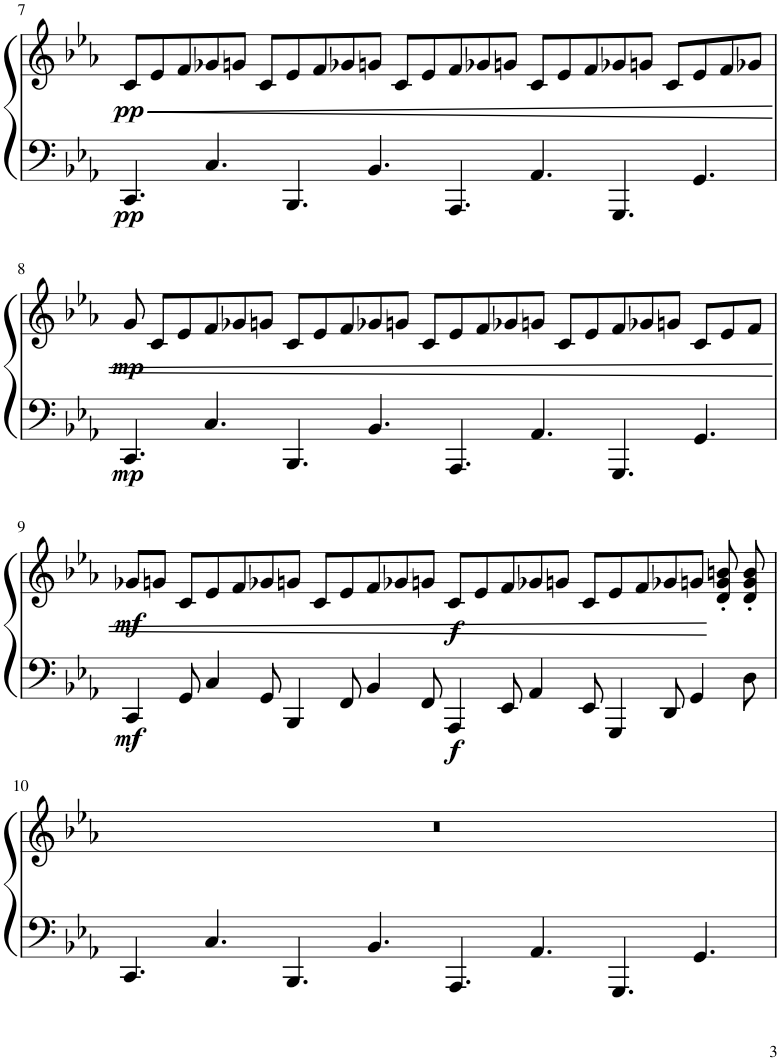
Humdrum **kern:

**kern	**kern	**dynam
*part1	*part1	*part1
*staff2	*staff1	*staff1/2
*I"Piano	*	*
*I'Pno.	*	*
!!LO:PB:g=z
*clefF4	*clefG2	*
*k[b-e-a-]	*k[b-e-a-]	*
*M12/4	*M12/4	*
=7	=7	=7
!	!	!LO:HP:b
!	!	!LO:DY:n=1:b=2
!	!	!LO:DY:n=2:b
4.CC/	8c/L	< pp pp
.	8e-/	.
.	8f/	.
4.C/	8g-X/	.
.	8gn/J	.
.	8c/L	.
4.BBB-/	8e-/	.
.	8f/	.
.	8g-X/	.
4.BB-/	8gn/J	.
.	8c/L	.
.	8e-/	.
4.AAA-/	8f/	.
.	8g-X/	.
.	8gn/J	.
4.AA-/	8c/L	.
.	8e-/	.
.	8f/	.
4.GGG/	8g-X/	.
.	8gn/J	.
.	8c/L	.
4.GG/	8e-/	.
.	8f/	.
.	8g-X/J	.
!!LO:LB:g=z
=8	=8	=8
!	!	!LO:DY:b=2
!	!	!LO:DY:n=1:b
4.CC/	8g/	mp mp
.	8c/L	.
.	8e-/	.
4.C/	8f/	.
.	8g-X/	.
.	8gn/J	.
4.BBB-/	8c/L	.
.	8e-/	.
.	8f/	.
4.BB-/	8g-X/	.
.	8gn/J	.
.	8c/L	.
4.AAA-/	8e-/	.
.	8f/	.
.	8g-X/	.
4.AA-/	8gn/J	.
.	8c/L	.
.	8e-/	.
4.GGG/	8f/	.
.	8g-X/	.
.	8gn/J	.
4.GG/	8c/L	.
.	8e-/	.
.	8f/J	.
!!LO:LB:g=z
=9	=9	=9
!	!	!LO:DY:b=2
!	!	!LO:DY:n=1:b
4CC/	8g-X/L	mf mf
.	8gn/J	.
8GG/	8c/L	.
4C/	8e-/	.
.	8f/	.
8GG/	8g-X/	.
4BBB-/	8gn/J	.
.	8c/L	.
8FF/	8e-/	.
4BB-/	8f/	.
.	8g-X/	.
8FF/	8gn/J	.
!	!	!LO:DY:n=2:b=2
!	!	!LO:DY:n=3:b
4AAA-/	8c/L	f f
.	8e-/	.
8EE-/	8f/	.
4AA-/	8g-X/	.
.	8gn/J	.
8EE-/	8c/L	.
4GGG/	8e-/	.
.	8f/	.
8DD/	8g-X/	.
4GG/	8gn/J	.
.	8d/' 8g/' 8bn/'	[
8D\	8d/' 8g/' 8b/'	.
!!LO:LB:g=z
=10	=10	=10
4.CC/	0.r	.
4.C/	.	.
4.BBB-/	.	.
4.BB-/	.	.
4.AAA-/	.	.
4.AA-/	.	.
4.GGG/	.	.
4.GG/	.	.
=	=	=
*-	*-	*-
